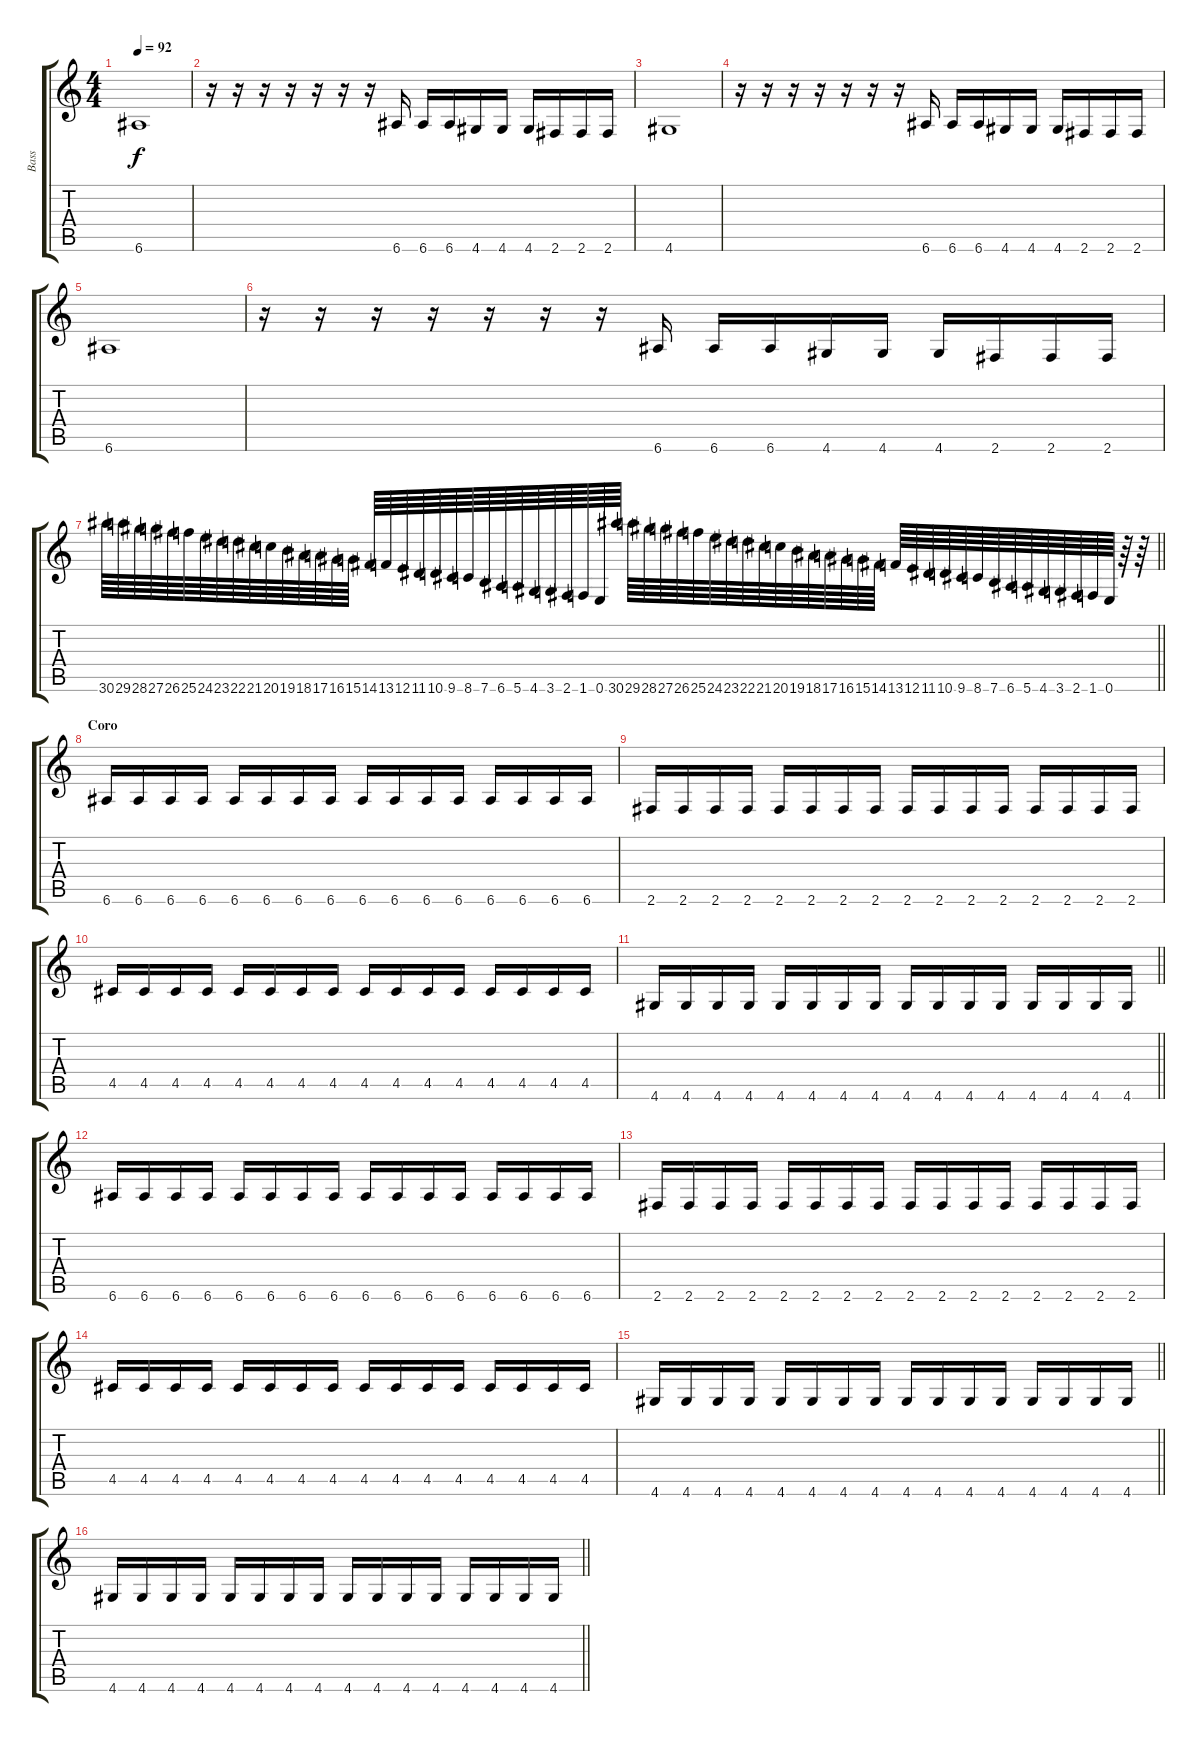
\track ("Bass" "Bass") {instrument electricbasspick}
\staff {score tabs}
\tuning (E4 B3 G3 D3 A2 E2) {hide}
\ts (4 4)
\tempo 92
\clef g2
\ks c
6.6.1{dy f} |
r.16 r.16 r.16 r.16 r.16 r.16 r.16 6.6.16 6.6.16 6.6.16 4.6.16 4.6.16 4.6.16 2.6.16 2.6.16 2.6.16 |
4.6.1 |
r.16 r.16 r.16 r.16 r.16 r.16 r.16 6.6.16 6.6.16 6.6.16 4.6.16 4.6.16 4.6.16 2.6.16 2.6.16 2.6.16 |
6.6.1 |
r.16 r.16 r.16 r.16 r.16 r.16 r.16 6.6.16 6.6.16 6.6.16 4.6.16 4.6.16 4.6.16 2.6.16 2.6.16 2.6.16 |
\barLineRight lightlight
30.6.64 29.6.64 28.6.64 27.6.64 26.6.64 25.6.64 24.6.64 23.6.64 22.6.64 21.6.64 20.6.64 19.6.64 18.6.64 17.6.64 16.6.64 15.6.64 14.6.64 13.6.64 12.6.64 11.6.64 10.6.64 9.6.64 8.6.64 7.6.64 6.6.64 5.6.64 4.6.64 3.6.64 2.6.64 1.6.64 0.6.64 30.6.64 29.6.64 28.6.64 27.6.64 26.6.64 25.6.64 24.6.64 23.6.64 22.6.64 21.6.64 20.6.64 19.6.64 18.6.64 17.6.64 16.6.64 15.6.64 14.6.64 13.6.64 12.6.64 11.6.64 10.6.64 9.6.64 8.6.64 7.6.64 6.6.64 5.6.64 4.6.64 3.6.64 2.6.64 1.6.64 0.6.64 r.64 r.64 |
\section ("" "Coro")
6.6.16 6.6.16 6.6.16 6.6.16 6.6.16 6.6.16 6.6.16 6.6.16 6.6.16 6.6.16 6.6.16 6.6.16 6.6.16 6.6.16 6.6.16 6.6.16 |
2.6.16 2.6.16 2.6.16 2.6.16 2.6.16 2.6.16 2.6.16 2.6.16 2.6.16 2.6.16 2.6.16 2.6.16 2.6.16 2.6.16 2.6.16 2.6.16 |
4.5.16 4.5.16 4.5.16 4.5.16 4.5.16 4.5.16 4.5.16 4.5.16 4.5.16 4.5.16 4.5.16 4.5.16 4.5.16 4.5.16 4.5.16 4.5.16 |
\barLineRight lightlight
4.6.16 4.6.16 4.6.16 4.6.16 4.6.16 4.6.16 4.6.16 4.6.16 4.6.16 4.6.16 4.6.16 4.6.16 4.6.16 4.6.16 4.6.16 4.6.16 |
6.6.16 6.6.16 6.6.16 6.6.16 6.6.16 6.6.16 6.6.16 6.6.16 6.6.16 6.6.16 6.6.16 6.6.16 6.6.16 6.6.16 6.6.16 6.6.16 |
2.6.16 2.6.16 2.6.16 2.6.16 2.6.16 2.6.16 2.6.16 2.6.16 2.6.16 2.6.16 2.6.16 2.6.16 2.6.16 2.6.16 2.6.16 2.6.16 |
4.5.16 4.5.16 4.5.16 4.5.16 4.5.16 4.5.16 4.5.16 4.5.16 4.5.16 4.5.16 4.5.16 4.5.16 4.5.16 4.5.16 4.5.16 4.5.16 |
\barLineRight lightlight
4.6.16 4.6.16 4.6.16 4.6.16 4.6.16 4.6.16 4.6.16 4.6.16 4.6.16 4.6.16 4.6.16 4.6.16 4.6.16 4.6.16 4.6.16 4.6.16 |
\barLineRight lightlight
4.6.16 4.6.16 4.6.16 4.6.16 4.6.16 4.6.16 4.6.16 4.6.16 4.6.16 4.6.16 4.6.16 4.6.16 4.6.16 4.6.16 4.6.16 4.6.16
